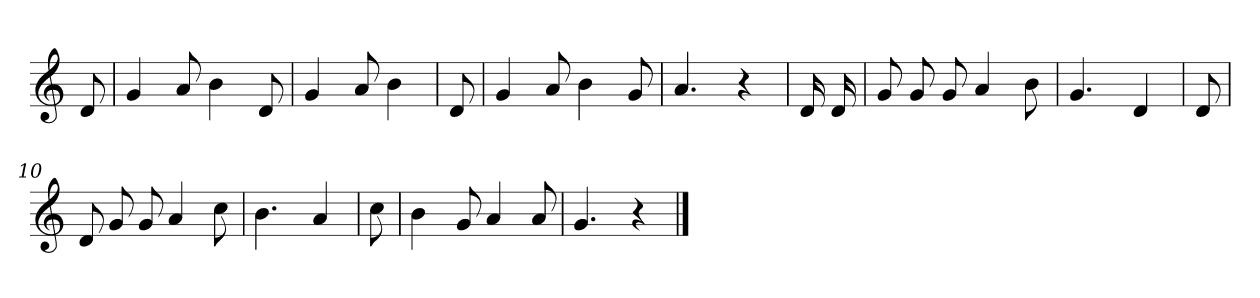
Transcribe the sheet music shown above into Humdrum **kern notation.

**kern
*part1
*staff1
*clefG2
*k[]
=
8d
=1
4g
8a
4b
8d
=2
4g
8a
4b
=3
8d
=4
4g
8a
4b
8g
=5
4.a
4r
=6
16d
16d
=7
8g
8g
8g
4a
8b
=8
4.g
4d
=9
8d
=10
8d
8g
8g
4a
8cc
=11
4.b
4a
=12
8cc
=13
4b
8g
4a
8a
=14
4.g
4r
==
*-
